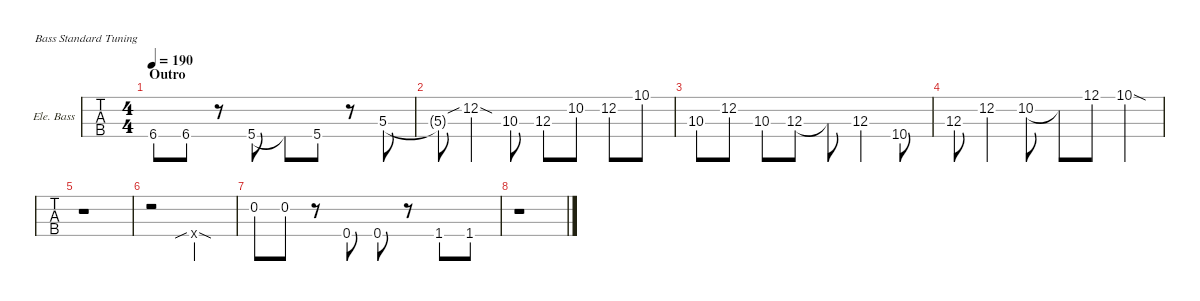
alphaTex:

\defaultSystemsLayout 4
\hideDynamics
\bracketExtendMode nobrackets
\firstSystemTrackNameOrientation horizontal
\track ("Ele. Bass" "Ele. Bass") {defaultSystemsLayout 4 instrument electricbassfinger}
\staff {tabs}
\tuning (G2 D2 A1 E1)
\ts (4 4)
\section ("" "Outro")
\tempo 190
\clef f4
\ks dminor
6.4{acc b}.8{dy f} 6.4{acc b}.8 r.8 5.4{acc forcenatural}.8 5.4{t acc forcenatural}.8 5.4{acc forcenatural}.8 r.8 5.3{acc forcenatural}.8 |
5.3{t acc forcenatural}.8 12.2{sib sod acc forcenatural}.4 10.3{acc forcenatural}.8 12.3{acc forcenatural}.8 10.2{acc forcenatural}.8 12.2{acc forcenatural}.8 10.1{acc forcenatural}.8 |
10.3{acc forcenatural}.8 12.2{acc forcenatural}.8 10.3{acc forcenatural}.8 12.3{acc forcenatural}.8 12.3{t acc forcenatural}.8 12.3{acc forcenatural}.4 10.4{acc forcenatural}.8 |
12.3{acc forcenatural}.8 12.2{acc forcenatural}.4 10.2{acc forcenatural}.8 10.2{t acc forcenatural}.8 12.1{acc forcenatural}.8 10.1{sod acc forcenatural}.4 |
r.1 |
r.2 8.4{sib sod x acc forcenatural}.2 |
0.2{acc forcenatural}.8 0.2{acc forcenatural}.8 r.8 0.4{acc forcenatural}.8 0.4{acc forcenatural}.8 r.8 1.4{acc forcenatural}.8 1.4{acc forcenatural}.8 |
r.1
